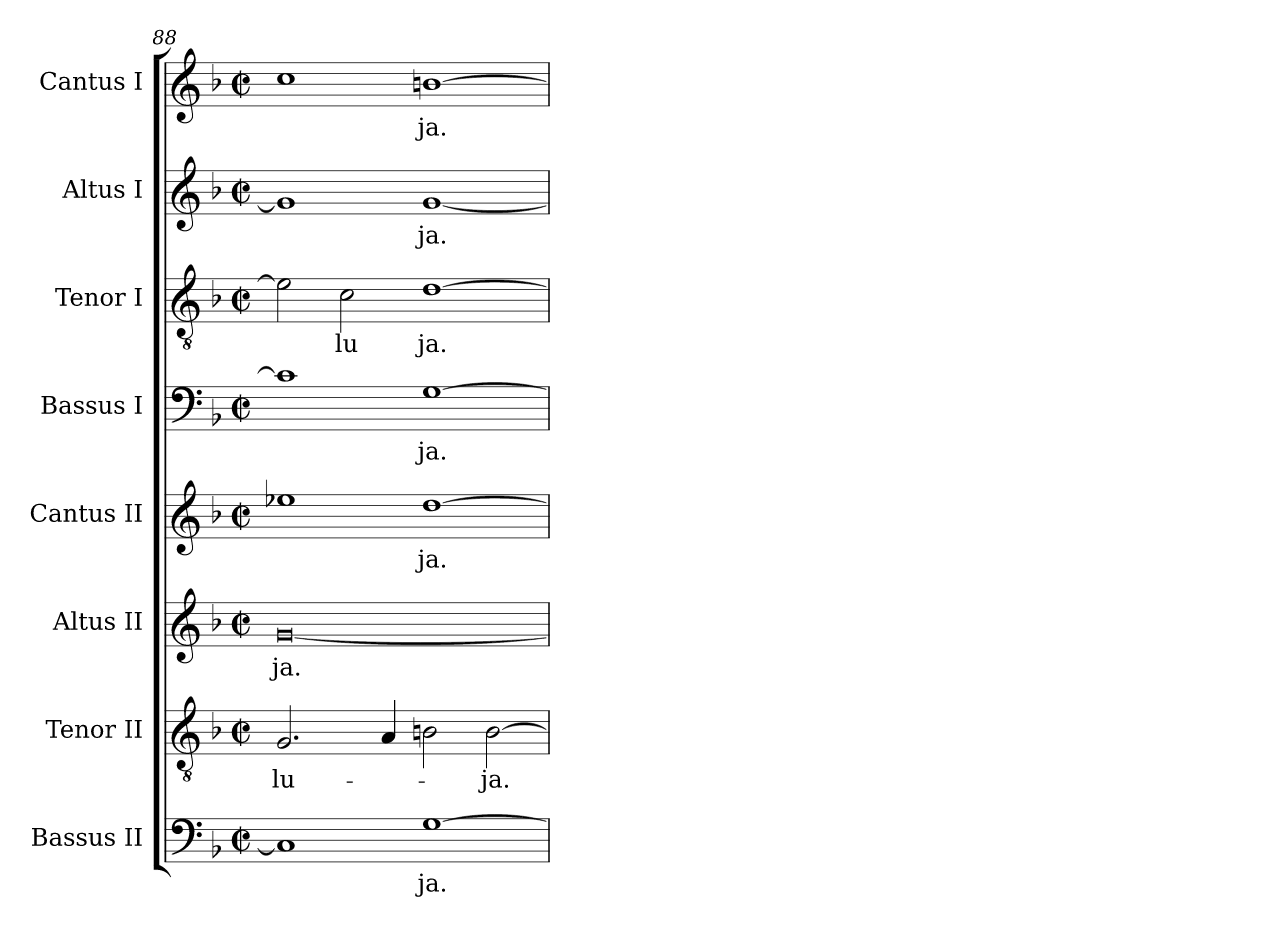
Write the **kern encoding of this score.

**kern	**text	**kern	**text	**kern	**text	**kern	**text	**kern	**text	**kern	**text	**kern	**text	**kern	**text
*part8	*part8	*part7	*part7	*part6	*part6	*part5	*part5	*part4	*part4	*part3	*part3	*part2	*part2	*part1	*part1
*staff8	*staff8	*staff7	*staff7	*staff6	*staff6	*staff5	*staff5	*staff4	*staff4	*staff3	*staff3	*staff2	*staff2	*staff1	*staff1
*I"Bassus II	*	*I"Tenor II	*	*I"Altus II	*	*I"Cantus II	*	*I"Bassus I	*	*I"Tenor I	*	*I"Altus I	*	*I"Cantus I	*
*clefF4	*	*clefGv2	*	*clefG2	*	*clefG2	*	*clefF4	*	*clefGv2	*	*clefG2	*	*clefG2	*
*k[b-]	*	*k[b-]	*	*k[b-]	*	*k[b-]	*	*k[b-]	*	*k[b-]	*	*k[b-]	*	*k[b-]	*
*F:	*	*F:	*	*F:	*	*F:	*	*F:	*	*F:	*	*F:	*	*F:	*
*M2/2	*	*M2/2	*	*M2/2	*	*M2/2	*	*M2/2	*	*M2/2	*	*M2/2	*	*M2/2	*
*met(c|)	*	*met(c|)	*	*met(c|)	*	*met(c|)	*	*met(c|)	*	*met(c|)	*	*met(c|)	*	*met(c|)	*
=88	=88	=88	=88	=88	=88	=88	=88	=88	=88	=88	=88	=88	=88	=88	=88
!	!	!	!LO:LY:b:cj	!	!LO:LY:b:cj	!	!	!	!	!	!	!	!	!	!
1C]	.	2.G/	-lu-	[<0g	-ja.	1ee-X	.	1c]	.	2e-\]	.	1g]	.	1cc	.
!	!	!	!	!	!	!	!	!	!	!	!LO:LY:b:cj	!	!	!	!
.	.	.	.	.	.	.	.	.	.	2c\	lu	.	.	.	.
.	.	4A/	.	.	.	.	.	.	.	.	.	.	.	.	.
!	!LO:LY:b:cj	!	!	!	!	!	!LO:LY:b:cj	!	!LO:LY:b:cj	!	!LO:LY:b:cj	!	!LO:LY:b:cj	!	!LO:LY:b:cj
[>1G	-ja.	2Bn\	.	.	.	[>1dd	ja.	[>1G	-ja.	[>1d	ja.	[<1g	ja.	[>1bn	-ja.
!	!	!	!LO:LY:b:cj	!	!	!	!	!	!	!	!	!	!	!	!
.	.	[>2B\	-ja.	.	.	.	.	.	.	.	.	.	.	.	.
=	=	=	=	=	=	=	=	=	=	=	=	=	=	=	=
*-	*-	*-	*-	*-	*-	*-	*-	*-	*-	*-	*-	*-	*-	*-	*-
